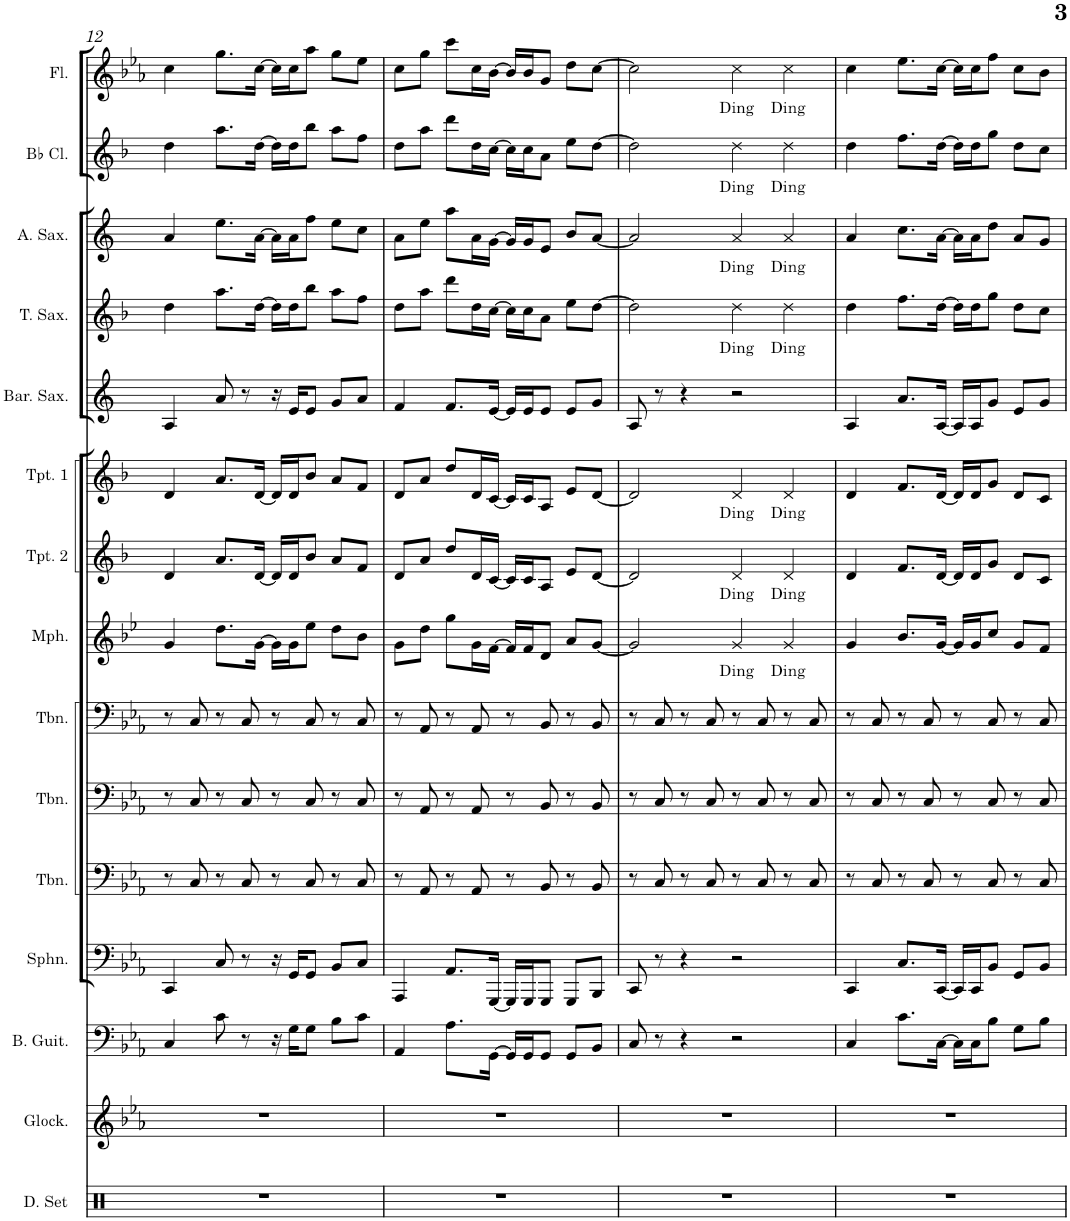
**kern	**kern	**kern	**kern	**kern	**kern	**kern	**kern	**text	**kern	**text	**kern	**text	**kern	**kern	**text	**kern	**text	**kern	**text	**kern	**text
*part15	*part14	*part13	*part12	*part11	*part10	*part9	*part8	*part8	*part7	*part7	*part6	*part6	*part5	*part4	*part4	*part3	*part3	*part2	*part2	*part1	*part1
*staff15	*staff14	*staff13	*staff12	*staff11	*staff10	*staff9	*staff8	*staff8	*staff7	*staff7	*staff6	*staff6	*staff5	*staff4	*staff4	*staff3	*staff3	*staff2	*staff2	*staff1	*staff1
*I"Drumset	*I"Glockenspiel	*I"Bass Guitar	*I"Sousaphone	*I"Trombone	*I"Trombone	*I"Trombone	*I"Mellophone	*	*I"Trumpet 2	*	*I"Trumpet 1	*	*I"Baritone Sax	*I"Tenor Sax	*	*I"Alto Sax	*	*I"Bb Clarinet	*	*I"Flute	*
*I'D. Set	*I'Glock.	*I'B. Guit.	*I'Sphn.	*I'Tbn.	*I'Tbn.	*I'Tbn.	*I'Mph.	*	*I'Tpt. 2	*	*I'Tpt. 1	*	*I'Bar. Sax.	*I'T. Sax.	*	*I'A. Sax.	*	*I'Bb Cl.	*	*I'Fl.	*
!!LO:PB:g=z
*clefX	*clefG2	*clefF4	*clefF4	*clefF4	*clefF4	*clefF4	*clefG2	*	*clefG2	*	*clefG2	*	*clefG2	*clefG2	*	*clefG2	*	*clefG2	*	*clefG2	*
*	*Trd-14c-24	*Trd7c12	*	*	*	*	*Trd4c7	*	*Trd1c2	*	*Trd1c2	*	*Trd12c21	*Trd8c14	*	*Trd5c9	*	*Trd1c2	*	*	*
*k[]	*k[b-e-a-]	*k[b-e-a-]	*k[b-e-a-]	*k[b-e-a-]	*k[b-e-a-]	*k[b-e-a-]	*k[b-e-]	*	*k[b-]	*	*k[b-]	*	*k[]	*k[b-]	*	*k[]	*	*k[b-]	*	*k[b-e-a-]	*
*M4/4	*M4/4	*M4/4	*M4/4	*M4/4	*M4/4	*M4/4	*M4/4	*	*M4/4	*	*M4/4	*	*M4/4	*M4/4	*	*M4/4	*	*M4/4	*	*M4/4	*
=12	=12	=12	=12	=12	=12	=12	=12	=12	=12	=12	=12	=12	=12	=12	=12	=12	=12	=12	=12	=12	=12
1r	1r	4C/	4CC/	8r	8r	8r	4g/	.	4d/	.	4d/	.	4A/	4dd\	.	4a/	.	4dd\	.	4cc\	.
.	.	.	.	8C/	8C/	8C/	.	.	.	.	.	.	.	.	.	.	.	.	.	.	.
.	.	8c\	8C/	8r	8r	8r	8.dd\L	.	8.a/L	.	8.a/L	.	8a/	8.aa\L	.	8.ee\L	.	8.aa\L	.	8.gg\L	.
.	.	8r	8r	8C/	8C/	8C/	.	.	.	.	.	.	8r	.	.	.	.	.	.	.	.
.	.	.	.	.	.	.	[16g\Jk	.	[16d/Jk	.	[16d/Jk	.	.	[16dd\Jk	.	[16a\Jk	.	[16dd\Jk	.	[16cc\Jk	.
.	.	16r	16r	8r	8r	8r	16g\LL]	.	16d/LL]	.	16d/LL]	.	16r	16dd\LL]	.	16a\LL]	.	16dd\LL]	.	16cc\LL]	.
.	.	16G\KL	16GG/KL	.	.	.	16g\J	.	16d/J	.	16d/J	.	16e/KL	16dd\J	.	16a\J	.	16dd\J	.	16cc\J	.
.	.	8G\J	8GG/J	8C/	8C/	8C/	8ee-\J	.	8b-/J	.	8b-/J	.	8e/J	8bb-\J	.	8ff\J	.	8bb-\J	.	8aa-\J	.
.	.	8B-\L	8BB-/L	8r	8r	8r	8dd\L	.	8a/L	.	8a/L	.	8g/L	8aa\L	.	8ee\L	.	8aa\L	.	8gg\L	.
.	.	8c\J	8C/J	8C/	8C/	8C/	8b-\J	.	8f/J	.	8f/J	.	8a/J	8ff\J	.	8cc\J	.	8ff\J	.	8ee-\J	.
=13	=13	=13	=13	=13	=13	=13	=13	=13	=13	=13	=13	=13	=13	=13	=13	=13	=13	=13	=13	=13	=13
1r	1r	4AA-/	4AAA-/	8r	8r	8r	8g\L	.	8d/L	.	8d/L	.	4f/	8dd\L	.	8a\L	.	8dd\L	.	8cc\L	.
.	.	.	.	8AA-/	8AA-/	8AA-/	8dd\J	.	8a/J	.	8a/J	.	.	8aa\J	.	8ee\J	.	8aa\J	.	8gg\J	.
.	.	8.A-\L	8.AA-/L	8r	8r	8r	8gg\L	.	8dd/L	.	8dd/L	.	8.f/L	8ddd\L	.	8aa\L	.	8ddd\L	.	8ccc\L	.
.	.	.	.	8AA-/	8AA-/	8AA-/	16g\L	.	16d/L	.	16d/L	.	.	16dd\L	.	16a\L	.	16dd\L	.	16cc\L	.
.	.	[16GG\Jk	[16GGG/Jk	.	.	.	[16f\JJ	.	[16c/JJ	.	[16c/JJ	.	[16e/Jk	[16cc\JJ	.	[16g\JJ	.	[16cc\JJ	.	[16b-\JJ	.
.	.	16GG/LL]	16GGG/LL]	8r	8r	8r	16f/LL]	.	16c/LL]	.	16c/LL]	.	16e/LL]	16cc\LL]	.	16g/LL]	.	16cc\LL]	.	16b-/LL]	.
.	.	16GG/J	16GGG/J	.	.	.	16f/J	.	16c/J	.	16c/J	.	16e/J	16cc\J	.	16g/J	.	16cc\J	.	16b-/J	.
.	.	8GG/J	8GGG/J	8BB-/	8BB-/	8BB-/	8d/J	.	8A/J	.	8A/J	.	8e/J	8a\J	.	8e/J	.	8a\J	.	8g/J	.
.	.	8GG/L	8GGG/L	8r	8r	8r	8a/L	.	8e/L	.	8e/L	.	8e/L	8ee\L	.	8b/L	.	8ee\L	.	8dd\L	.
.	.	8BB-/J	8BBB-/J	8BB-/	8BB-/	8BB-/	[8g/J	.	[8d/J	.	[8d/J	.	8g/J	[8dd\J	.	[8a/J	.	[8dd\J	.	[8cc\J	.
=14	=14	=14	=14	=14	=14	=14	=14	=14	=14	=14	=14	=14	=14	=14	=14	=14	=14	=14	=14	=14	=14
1r	1r	8C/	8CC/	8r	8r	8r	2g/]	.	2d/]	.	2d/]	.	8A/	2dd\]	.	2a/]	.	2dd\]	.	2cc\]	.
.	.	8r	8r	8C/	8C/	8C/	.	.	.	.	.	.	8r	.	.	.	.	.	.	.	.
.	.	4r	4r	8r	8r	8r	.	.	.	.	.	.	4r	.	.	.	.	.	.	.	.
.	.	.	.	8C/	8C/	8C/	.	.	.	.	.	.	.	.	.	.	.	.	.	.	.
!	!	!	!	!	!	!	!	!LO:LY:b	!	!LO:LY:b	!	!LO:LY:b	!	!	!LO:LY:b	!	!LO:LY:b	!	!LO:LY:b	!	!LO:LY:b
.	.	2r	2r	8r	8r	8r	4g/	Ding	4d/	Ding	4d/	Ding	2r	4dd\	Ding	4a/	Ding	4dd\	Ding	4cc\	Ding
.	.	.	.	8C/	8C/	8C/	.	.	.	.	.	.	.	.	.	.	.	.	.	.	.
!	!	!	!	!	!	!	!	!LO:LY:b	!	!LO:LY:b	!	!LO:LY:b	!	!	!LO:LY:b	!	!LO:LY:b	!	!LO:LY:b	!	!LO:LY:b
.	.	.	.	8r	8r	8r	4g/	Ding	4d/	Ding	4d/	Ding	.	4dd\	Ding	4a/	Ding	4dd\	Ding	4cc\	Ding
.	.	.	.	8C/	8C/	8C/	.	.	.	.	.	.	.	.	.	.	.	.	.	.	.
=15	=15	=15	=15	=15	=15	=15	=15	=15	=15	=15	=15	=15	=15	=15	=15	=15	=15	=15	=15	=15	=15
1r	1r	4C/	4CC/	8r	8r	8r	4g/	.	4d/	.	4d/	.	4A/	4dd\	.	4a/	.	4dd\	.	4cc\	.
.	.	.	.	8C/	8C/	8C/	.	.	.	.	.	.	.	.	.	.	.	.	.	.	.
.	.	8.c\L	8.C/L	8r	8r	8r	8.b-/L	.	8.f/L	.	8.f/L	.	8.a/L	8.ff\L	.	8.cc\L	.	8.ff\L	.	8.ee-\L	.
.	.	.	.	8C/	8C/	8C/	.	.	.	.	.	.	.	.	.	.	.	.	.	.	.
.	.	[16C\Jk	[16CC/Jk	.	.	.	[16g/Jk	.	[16d/Jk	.	[16d/Jk	.	[16A/Jk	[16dd\Jk	.	[16a\Jk	.	[16dd\Jk	.	[16cc\Jk	.
.	.	16C\LL]	16CC/LL]	8r	8r	8r	16g/LL]	.	16d/LL]	.	16d/LL]	.	16A/LL]	16dd\LL]	.	16a\LL]	.	16dd\LL]	.	16cc\LL]	.
.	.	16C\J	16CC/J	.	.	.	16g/J	.	16d/J	.	16d/J	.	16A/J	16dd\J	.	16a\J	.	16dd\J	.	16cc\J	.
.	.	8B-\J	8BB-/J	8C/	8C/	8C/	8cc/J	.	8g/J	.	8g/J	.	8g/J	8gg\J	.	8dd\J	.	8gg\J	.	8ff\J	.
.	.	8G\L	8GG/L	8r	8r	8r	8g/L	.	8d/L	.	8d/L	.	8e/L	8dd\L	.	8a/L	.	8dd\L	.	8cc\L	.
.	.	8B-\J	8BB-/J	8C/	8C/	8C/	8f/J	.	8c/J	.	8c/J	.	8g/J	8cc\J	.	8g/J	.	8cc\J	.	8b-\J	.
=	=	=	=	=	=	=	=	=	=	=	=	=	=	=	=	=	=	=	=	=	=
*-	*-	*-	*-	*-	*-	*-	*-	*-	*-	*-	*-	*-	*-	*-	*-	*-	*-	*-	*-	*-	*-
